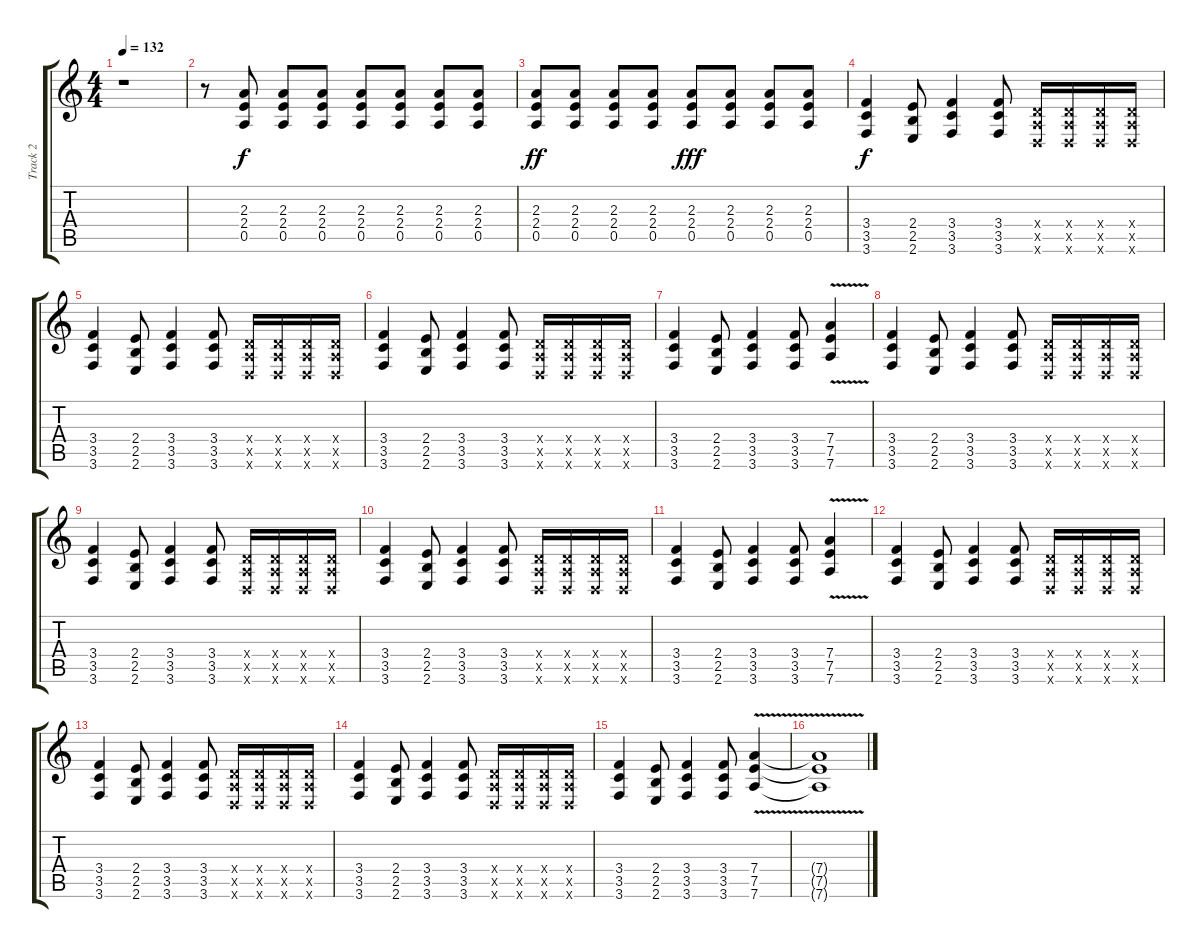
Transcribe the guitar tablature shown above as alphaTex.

\track ("Track 2" "Track 2") {instrument distortionguitar}
\staff {score tabs}
\tuning (E4 B3 G3 D3 A2 D2) {hide}
\ts (4 4)
\tempo 132
\clef g2
\ks c
r.1{dy fff} |
r.8 (2.3 2.4 0.5).8{dy f} (2.3 2.4 0.5).8 (2.3 2.4 0.5).8 (2.3 2.4 0.5).8 (2.3 2.4 0.5).8 (2.3 2.4 0.5).8 (2.3 2.4 0.5).8 |
(2.3 2.4 0.5).8{dy ff} (2.3 2.4 0.5).8 (2.3 2.4 0.5).8 (2.3 2.4 0.5).8 (2.3 2.4 0.5).8{dy fff} (2.3 2.4 0.5).8 (2.3 2.4 0.5).8 (2.3 2.4 0.5).8 |
(3.4 3.5 3.6).4{dy f} (2.4 2.5 2.6).8 (3.4 3.5 3.6).4 (3.4 3.5 3.6).8 (0.4{x} 0.5{x} 0.6{x}).16 (0.4{x} 0.5{x} 0.6{x}).16 (0.4{x} 0.5{x} 0.6{x}).16 (0.4{x} 0.5{x} 0.6{x}).16 |
(3.4 3.5 3.6).4 (2.4 2.5 2.6).8 (3.4 3.5 3.6).4 (3.4 3.5 3.6).8 (0.4{x} 0.5{x} 0.6{x}).16 (0.4{x} 0.5{x} 0.6{x}).16 (0.4{x} 0.5{x} 0.6{x}).16 (0.4{x} 0.5{x} 0.6{x}).16 |
(3.4 3.5 3.6).4 (2.4 2.5 2.6).8 (3.4 3.5 3.6).4 (3.4 3.5 3.6).8 (0.4{x} 0.5{x} 0.6{x}).16 (0.4{x} 0.5{x} 0.6{x}).16 (0.4{x} 0.5{x} 0.6{x}).16 (0.4{x} 0.5{x} 0.6{x}).16 |
(3.4 3.5 3.6).4 (2.4 2.5 2.6).8 (3.4 3.5 3.6).4 (3.4 3.5 3.6).8 (7.4{v} 7.5{v} 7.6{v}).4 |
(3.4 3.5 3.6).4 (2.4 2.5 2.6).8 (3.4 3.5 3.6).4 (3.4 3.5 3.6).8 (0.4{x} 0.5{x} 0.6{x}).16 (0.4{x} 0.5{x} 0.6{x}).16 (0.4{x} 0.5{x} 0.6{x}).16 (0.4{x} 0.5{x} 0.6{x}).16 |
(3.4 3.5 3.6).4 (2.4 2.5 2.6).8 (3.4 3.5 3.6).4 (3.4 3.5 3.6).8 (0.4{x} 0.5{x} 0.6{x}).16 (0.4{x} 0.5{x} 0.6{x}).16 (0.4{x} 0.5{x} 0.6{x}).16 (0.4{x} 0.5{x} 0.6{x}).16 |
(3.4 3.5 3.6).4 (2.4 2.5 2.6).8 (3.4 3.5 3.6).4 (3.4 3.5 3.6).8 (0.4{x} 0.5{x} 0.6{x}).16 (0.4{x} 0.5{x} 0.6{x}).16 (0.4{x} 0.5{x} 0.6{x}).16 (0.4{x} 0.5{x} 0.6{x}).16 |
(3.4 3.5 3.6).4 (2.4 2.5 2.6).8 (3.4 3.5 3.6).4 (3.4 3.5 3.6).8 (7.4{v} 7.5{v} 7.6{v}).4 |
(3.4 3.5 3.6).4 (2.4 2.5 2.6).8 (3.4 3.5 3.6).4 (3.4 3.5 3.6).8 (0.4{x} 0.5{x} 0.6{x}).16 (0.4{x} 0.5{x} 0.6{x}).16 (0.4{x} 0.5{x} 0.6{x}).16 (0.4{x} 0.5{x} 0.6{x}).16 |
(3.4 3.5 3.6).4 (2.4 2.5 2.6).8 (3.4 3.5 3.6).4 (3.4 3.5 3.6).8 (0.4{x} 0.5{x} 0.6{x}).16 (0.4{x} 0.5{x} 0.6{x}).16 (0.4{x} 0.5{x} 0.6{x}).16 (0.4{x} 0.5{x} 0.6{x}).16 |
(3.4 3.5 3.6).4 (2.4 2.5 2.6).8 (3.4 3.5 3.6).4 (3.4 3.5 3.6).8 (0.4{x} 0.5{x} 0.6{x}).16 (0.4{x} 0.5{x} 0.6{x}).16 (0.4{x} 0.5{x} 0.6{x}).16 (0.4{x} 0.5{x} 0.6{x}).16 |
(3.4 3.5 3.6).4 (2.4 2.5 2.6).8 (3.4 3.5 3.6).4 (3.4 3.5 3.6).8 (7.4{v} 7.5{v} 7.6{v}).4 |
(7.4{t} 7.5{t} 7.6{t}).1
